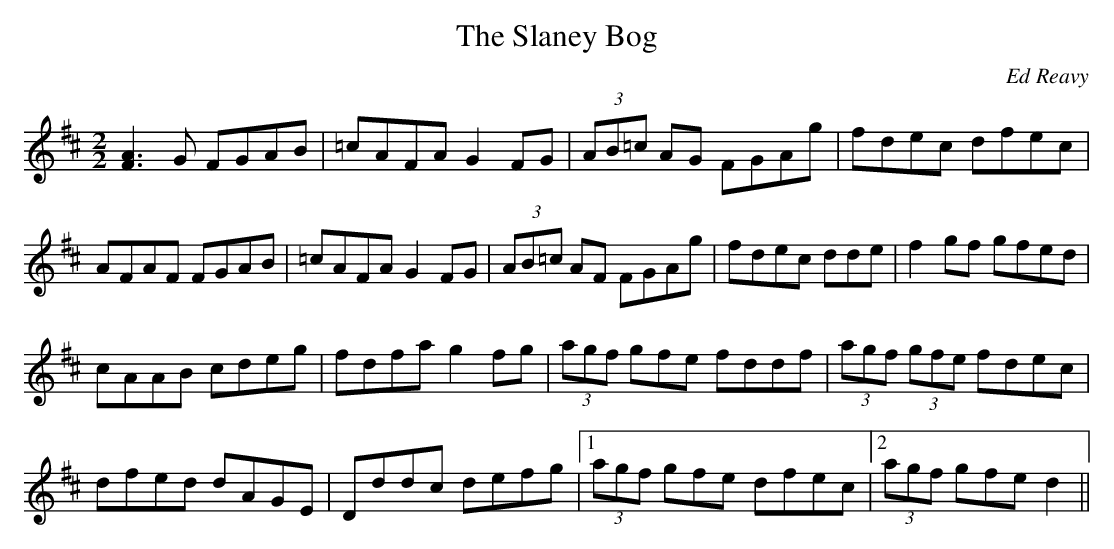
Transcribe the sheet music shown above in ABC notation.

X:1
T:The Slaney Bog
C:Ed Reavy
M:2/2
L:1/8
K:D
[F3A3] G FGAB|=cAFA G2 FG|(3AB=c AG FGAg|fdec dfec|
AFAF FGAB|=cAFA G2FG|(3AB=c AF FGAg|fdec dde|f2 gf gfed|
cAAB cdeg | fdfa g2 fg|(3agf gfe fddf|(3agf (3gfe fdec|
dfed dAGE|Dddc defg|1(3agf gfe dfec|2(3agf gfe d2||
